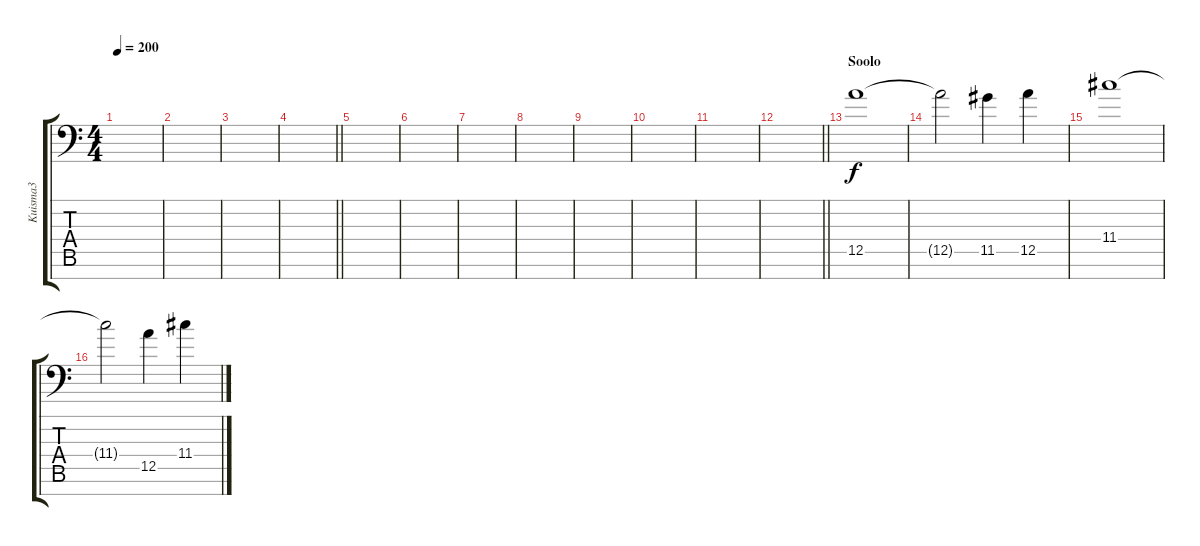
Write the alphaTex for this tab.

\track ("Kuisma3" "Kuisma3") {instrument distortionguitar}
\staff {score tabs}
\tuning (E4 B3 G3 D3 A2 D2 A1) {hide}
\ts (4 4)
\tempo 200
\clef f4
\ks c
|
|
|
\barLineRight lightlight
|
\section ("" "")
|
|
|
|
|
|
|
\barLineRight lightlight
|
\section ("" "Soolo")
12.5.1 |
12.5{t}.2 11.5.4 12.5.4 |
11.4.1 |
11.4{t}.2 12.5.4 11.4.4
